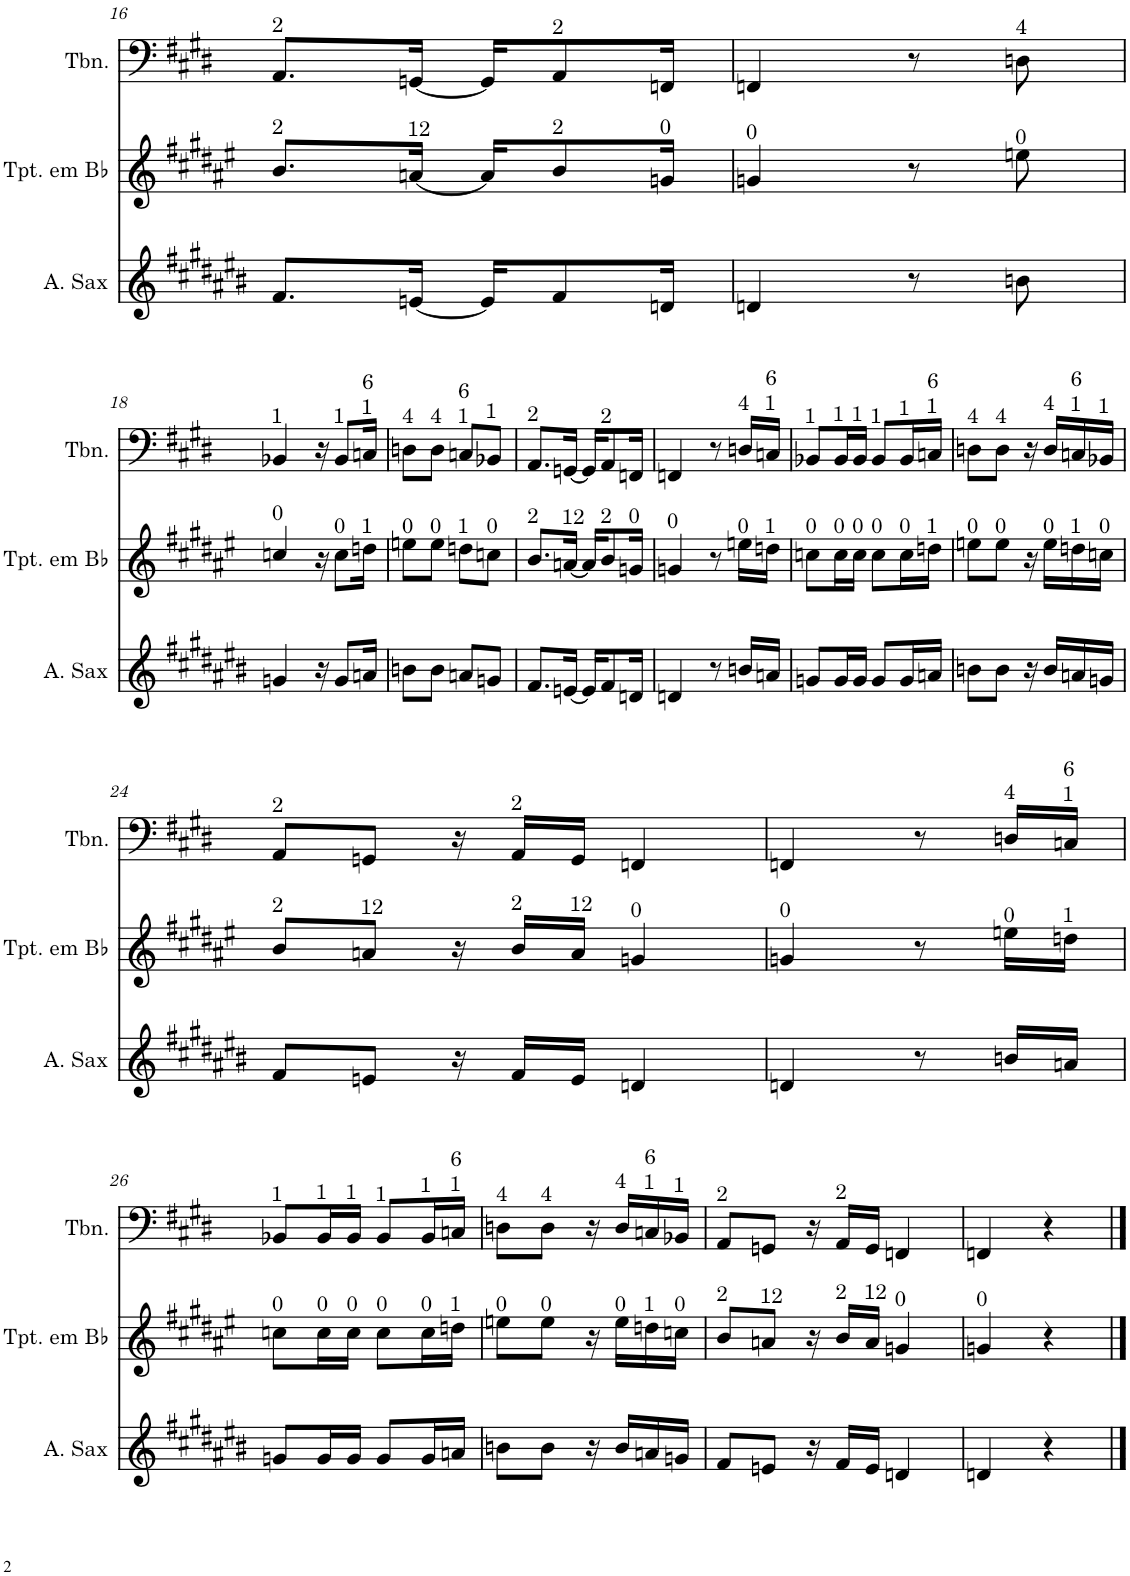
**kern	**kern	**kern
*part3	*part2	*part1
*staff3	*staff2	*staff1
*I"Saxofone Alto	*I"Trompete em Bb	*I"Trombone
*	*I'Tpt. em Bb	*I'Tbn.
!!LO:PB:g=z
*clefG2	*clefG2	*clefF4
*Trd5c9	*Trd1c2	*
*k[f#c#g#d#a#e#b#]	*k[f#c#g#d#a#e#]	*k[f#c#g#d#]
*M2/4	*M2/4	*M2/4
=16	=16	=16
!	!	!LO:TX:a:t=2
!	!LO:TX:a:t=2	!
8.f#/L	8.b/L	8.AA/L
!	!LO:TX:a:t=12	!
[<16en/Jk	[<16an/Jk	[<16GGn/Jk
16e/KL]	16a/KL]	16GG/KL]
!	!	!LO:TX:a:t=2
!	!LO:TX:a:t=2	!
8f#/	8b/	8AA/
!	!LO:TX:a:t=0	!
16dn/Jk	16gn/Jk	16FFn/Jk
=17	=17	=17
!	!LO:TX:a:t=0	!
4dn/	4gn/	4FFn/
8r	8r	8r
!	!	!LO:TX:a:t=4
!	!LO:TX:a:t=0	!
8bn\	8een\	8Dn\
!!LO:LB:g=z
=18	=18	=18
!	!	!LO:TX:a:t=1
!	!LO:TX:a:t=0	!
4gn/	4ccn/	4BB-X/
16r	16r	16r
!	!	!LO:TX:a:t=1
!	!LO:TX:a:t=0	!
8g/L	8cc\L	8BB-/L
!	!	!LO:TX:a:t=6
!	!	!LO:TX:a:t=1
!	!LO:TX:a:t=1	!
16an/Jk	16ddn\Jk	16Cn/Jk
=19	=19	=19
!	!	!LO:TX:a:t=4
!	!LO:TX:a:t=0	!
8bn\L	8een\L	8Dn\L
!	!	!LO:TX:a:t=4
!	!LO:TX:a:t=0	!
8b\J	8ee\J	8D\J
!	!	!LO:TX:a:t=6
!	!	!LO:TX:a:t=1
!	!LO:TX:a:t=1	!
8an/L	8ddn\L	8Cn/L
!	!	!LO:TX:a:t=1
!	!LO:TX:a:t=0	!
8gn/J	8ccn\J	8BB-X/J
=20	=20	=20
!	!	!LO:TX:a:t=2
!	!LO:TX:a:t=2	!
8.f#/L	8.b/L	8.AA/L
!	!LO:TX:a:t=12	!
[<16en/Jk	[<16an/Jk	[<16GGn/Jk
16e/KL]	16a/KL]	16GG/KL]
!	!	!LO:TX:a:t=2
!	!LO:TX:a:t=2	!
8f#/	8b/	8AA/
!	!LO:TX:a:t=0	!
16dn/Jk	16gn/Jk	16FFn/Jk
=21	=21	=21
!	!LO:TX:a:t=0	!
4dn/	4gn/	4FFn/
8r	8r	8r
!	!	!LO:TX:a:t=4
!	!LO:TX:a:t=0	!
16bn/LL	16een\LL	16Dn/LL
!	!	!LO:TX:a:t=6
!	!	!LO:TX:a:t=1
!	!LO:TX:a:t=1	!
16an/JJ	16ddn\JJ	16Cn/JJ
=22	=22	=22
!	!	!LO:TX:a:t=1
!	!LO:TX:a:t=0	!
8gn/L	8ccn\L	8BB-X/L
!	!	!LO:TX:a:t=1
!	!LO:TX:a:t=0	!
16g/L	16cc\L	16BB-/L
!	!	!LO:TX:a:t=1
!	!LO:TX:a:t=0	!
16g/JJ	16cc\JJ	16BB-/JJ
!	!	!LO:TX:a:t=1
!	!LO:TX:a:t=0	!
8g/L	8cc\L	8BB-/L
!	!	!LO:TX:a:t=1
!	!LO:TX:a:t=0	!
16g/L	16cc\L	16BB-/L
!	!	!LO:TX:a:t=6
!	!	!LO:TX:a:t=1
!	!LO:TX:a:t=1	!
16an/JJ	16ddn\JJ	16Cn/JJ
=23	=23	=23
!	!	!LO:TX:a:t=4
!	!LO:TX:a:t=0	!
8bn\L	8een\L	8Dn\L
!	!	!LO:TX:a:t=4
!	!LO:TX:a:t=0	!
8b\J	8ee\J	8D\J
16r	16r	16r
!	!	!LO:TX:a:t=4
!	!LO:TX:a:t=0	!
16b/LL	16ee\LL	16D/LL
!	!	!LO:TX:a:t=6
!	!	!LO:TX:a:t=1
!	!LO:TX:a:t=1	!
16an/	16ddn\	16Cn/
!	!	!LO:TX:a:t=1
!	!LO:TX:a:t=0	!
16gn/JJ	16ccn\JJ	16BB-X/JJ
!!LO:LB:g=z
=24	=24	=24
!	!	!LO:TX:a:t=2
!	!LO:TX:a:t=2	!
8f#/L	8b/L	8AA/L
!	!LO:TX:a:t=12	!
8en/J	8an/J	8GGn/J
16r	16r	16r
!	!	!LO:TX:a:t=2
!	!LO:TX:a:t=2	!
16f#/LL	16b/LL	16AA/LL
!	!LO:TX:a:t=12	!
16e/JJ	16a/JJ	16GG/JJ
!	!LO:TX:a:t=0	!
[16dn/	[16gn/	[16FFn/
=25	=25	=25
!	!LO:TX:a:t=0	!
*	*^	*^
4dn/	4gn/	4.ryy	4FFn/	4.ryy
8.d/]	8.g/]	.	8.FF/]	.
!	!	!	!	!LO:TX:a:t=4
!	!	!LO:TX:a:t=0	!	!
.	.	4ryy	.	4ryy
!	!	!	!LO:TX:a:t=6	!
!	!	!	!LO:TX:a:t=1	!
!	!LO:TX:a:t=1	!	!	!
8r	8r	.	8r	.
16bn/LL	16een\LL	.	16Dn/LL	.
16an/JJ	16ddn\JJ	16ryy	16Cn/JJ	16ryy
!!LO:LB:g=z
=26	=26	=26	=26	=26
!	!	!	!LO:TX:a:t=1	!
!	!LO:TX:a:t=0	!	!	!
*	*v	*v	*	*
*	*	*v	*v
8gn/L	8ccn\L	8BB-X/L
!	!	!LO:TX:a:t=1
!	!LO:TX:a:t=0	!
16g/L	16cc\L	16BB-/L
!	!	!LO:TX:a:t=1
!	!LO:TX:a:t=0	!
16g/JJ	16cc\JJ	16BB-/JJ
!	!	!LO:TX:a:t=1
!	!LO:TX:a:t=0	!
8g/L	8cc\L	8BB-/L
!	!	!LO:TX:a:t=1
!	!LO:TX:a:t=0	!
16g/L	16cc\L	16BB-/L
!	!	!LO:TX:a:t=6
!	!	!LO:TX:a:t=1
!	!LO:TX:a:t=1	!
16an/JJ	16ddn\JJ	16Cn/JJ
=27	=27	=27
!	!	!LO:TX:a:t=4
!	!LO:TX:a:t=0	!
8bn\L	8een\L	8Dn\L
!	!	!LO:TX:a:t=4
!	!LO:TX:a:t=0	!
8b\J	8ee\J	8D\J
16r	16r	16r
!	!	!LO:TX:a:t=4
!	!LO:TX:a:t=0	!
16b/LL	16ee\LL	16D/LL
!	!	!LO:TX:a:t=6
!	!	!LO:TX:a:t=1
!	!LO:TX:a:t=1	!
16an/	16ddn\	16Cn/
!	!	!LO:TX:a:t=1
!	!LO:TX:a:t=0	!
16gn/JJ	16ccn\JJ	16BB-X/JJ
=28	=28	=28
!	!	!LO:TX:a:t=2
!	!LO:TX:a:t=2	!
8f#/L	8b/L	8AA/L
!	!LO:TX:a:t=12	!
8en/J	8an/J	8GGn/J
16r	16r	16r
!	!	!LO:TX:a:t=2
!	!LO:TX:a:t=2	!
16f#/LL	16b/LL	16AA/LL
!	!LO:TX:a:t=12	!
16e/JJ	16a/JJ	16GG/JJ
!	!LO:TX:a:t=0	!
[16dn/	[16gn/	[16FFn/
=29	=29	=29
!	!LO:TX:a:t=0	!
4dn/	4gn/	4FFn/
8.d/]	8.g/]	8.FF/]
4r	4r	4r
==	==	==
*-	*-	*-
